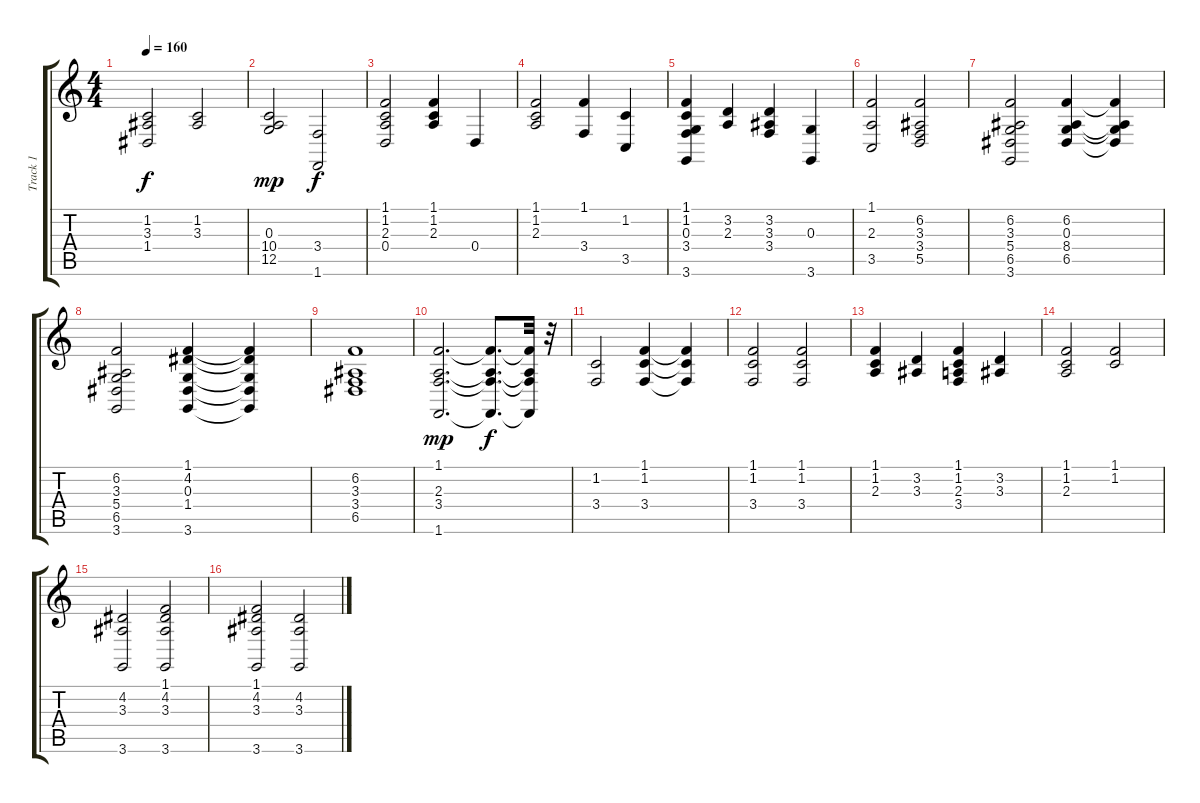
\track ("Track 1" "Track 1") {instrument acousticgrandpiano}
\staff {score tabs}
\tuning (E4 B3 G3 D3 A2 E2) {hide}
\ts (4 4)
\tempo 160
\clef g2
\ks c
(1.2 3.3 1.4).2{dy f} (1.2 3.3).2 |
(0.3 10.4 12.5).2{dy mp} (3.4 1.6).2{dy f} |
(1.1 1.2 2.3 0.4).2 (1.1 1.2 2.3).4 0.4.4 |
(1.1 1.2 2.3).2 (1.1 3.4).4 (1.2 3.5).4 |
(1.1 1.2 0.3 3.4 3.6).4 (3.2 2.3).4 (3.2 3.3 3.4).4 (0.3 3.6).4 |
(1.1 2.3 3.5).2 (6.2 3.3 3.4 5.5).2 |
(6.2 3.3 5.4 6.5 3.6).2 (6.2 0.3 8.4 6.5).4 (6.2{t} 0.3{t} 8.4{t} 6.5{t}).4 |
(6.2 3.3 5.4 6.5 3.6).2 (1.1 4.2 0.3 1.4 3.6).4 (1.1{t} 4.2{t} 0.3{t} 1.4{t} 3.6{t}).4 |
(6.2 3.3 3.4 6.5).1 |
(1.1 2.3 3.4 1.6).2{d dy mp} (1.1{t} 2.3{t} 3.4{t} 1.6{t}).8{d dy f} (1.1{t} 2.3{t} 3.4{t} 1.6{t}).32 r.32 |
(1.2 3.4).2 (1.1 1.2 3.4).4 (1.1{t} 1.2{t} 3.4{t}).4 |
(1.1 1.2 3.4).2 (1.1 1.2 3.4).2 |
(1.1 1.2 2.3).4 (3.2 3.3).4 (1.1 1.2 2.3 3.4).4 (3.2 3.3).4 |
(1.1 1.2 2.3).2 (1.1 1.2).2 |
(4.2 3.3 3.6).2 (1.1 4.2 3.3 3.6).2 |
(1.1 4.2 3.3 3.6).2 (4.2 3.3 3.6).2
